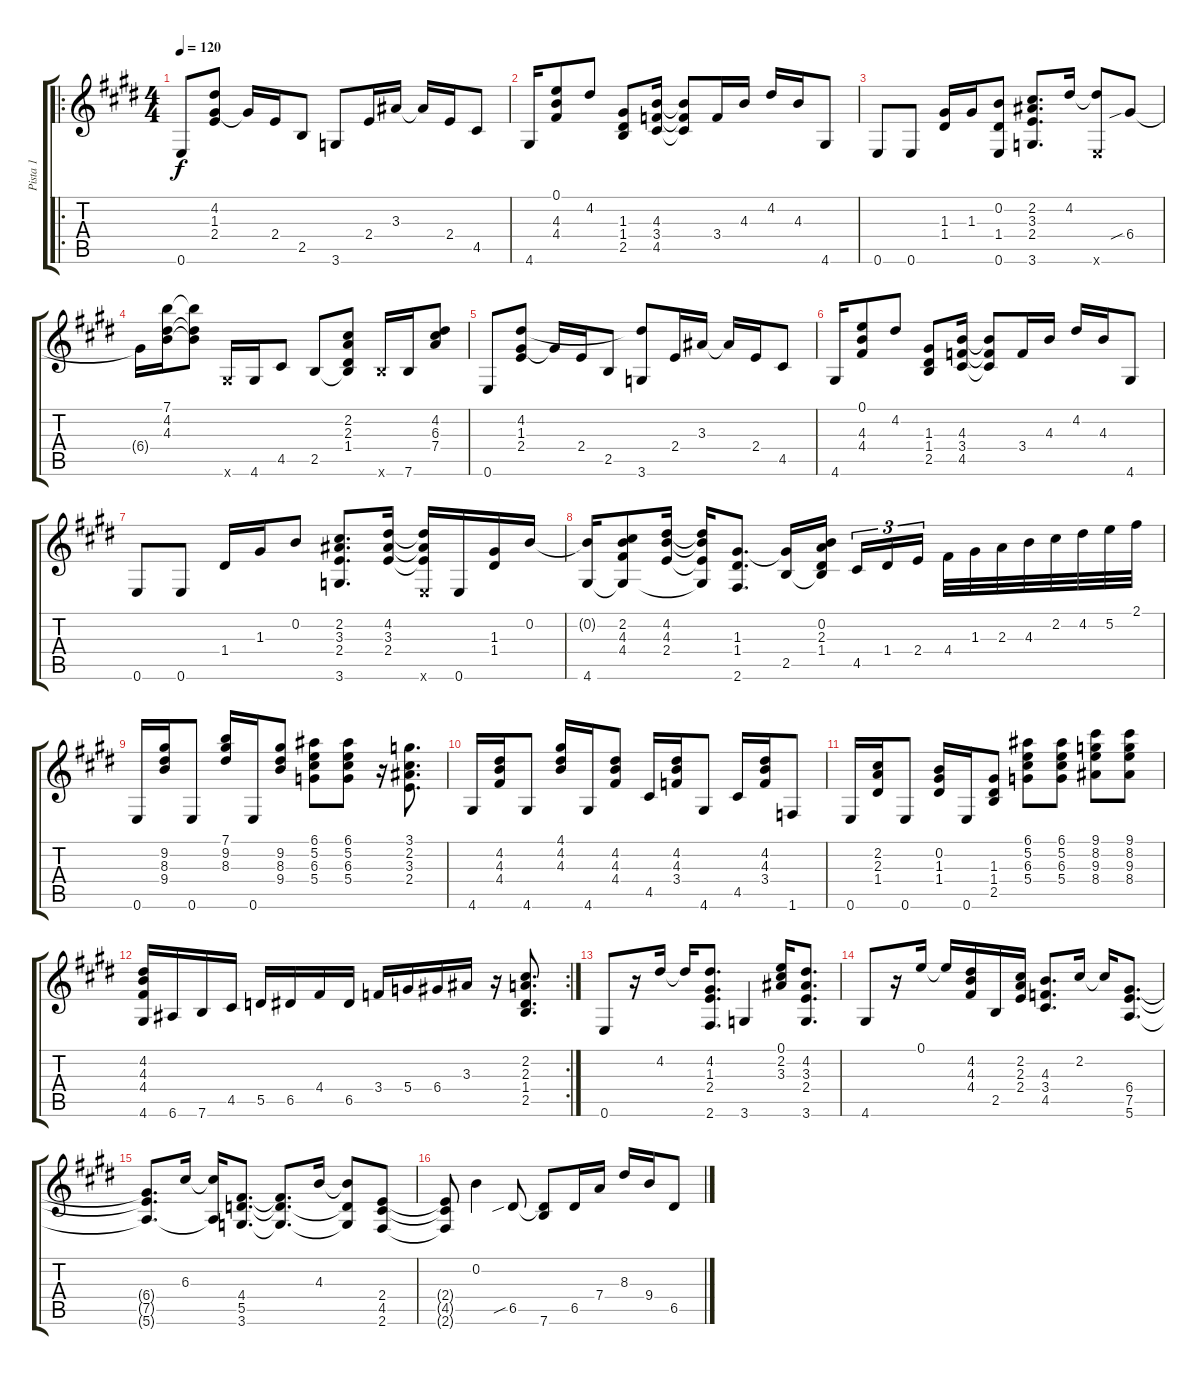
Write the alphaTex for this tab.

\track ("Pista 1" "Pista 1") {instrument acousticguitarnylon}
\staff {score tabs}
\tuning (E4 B3 G3 D3 A2 E2) {hide}
\ro
\ts (4 4)
\tempo 120
\clef g2
\ks e
0.6.8{dy f} (4.2 1.3 2.4).8 1.3{t}.16 2.4.16 2.5.8 3.6.8 2.4.16 3.3.16 3.3{t}.16 2.4.16 4.5.8 |
4.6.16 (0.1 4.3 4.4).8 4.2.8 (1.3 1.4 2.5).8 (4.3 3.4 4.5).16 (4.3{t} 3.4{t} 4.5{t}).8 3.4.16 4.3.16 4.2.16 4.3.16 4.6.8 |
0.6.8 0.6.8 (1.3 1.4).16 1.3.16 (0.2 1.4 0.6).8 (2.2 3.3 2.4 3.6).8{d} 4.2.16 (4.2{t} 0.6{x}).8 6.4{sib}.8 |
6.4{t}.16 (7.1 4.2 4.3).16 (7.1{t} 4.2{t} 4.3{t}).8 4.6{x}.16 4.6.16 4.5.8 2.5.8 (2.2 2.3 1.4 2.5{t}).8 7.6{x}.16 7.6.16 (4.2 6.3 7.4).8 |
0.6.8 (4.2 1.3 2.4).8 1.3{t}.16 2.4.16 2.5.8 (4.2{t} 3.6).8 2.4.16 3.3.16 3.3{t}.16 2.4.16 4.5.8 |
4.6.16 (0.1 4.3 4.4).8 4.2.8 (1.3 1.4 2.5).8 (4.3 3.4 4.5).16 (4.3{t} 3.4{t} 4.5{t}).8 3.4.16 4.3.16 4.2.16 4.3.16 4.6.8 |
0.6.8 0.6.8 1.4.16 1.3.16 0.2.8 (2.2 3.3 2.4 3.6).8{d} (4.2 3.3 2.4).16 (4.2{t} 3.3{t} 2.4{t} 0.6{x}).16 0.6.16 (1.3 1.4).16 0.2.16 |
(0.2{t} 4.6).16 (2.2 4.3 4.4 4.6{t}).8 (4.2 4.3 2.4).16 (4.2{t} 4.3{t} 2.4{t} 4.6{t}).16 (1.3 1.4 2.6).8{d} (1.3{t} 2.5).16 (0.2 2.3 1.4 2.5{t}).16{beam splitsecondary} 4.5.16{tu (3 2)} 1.4.16{tu (3 2)} 2.4.16{tu (3 2)} 4.4.32 1.3.32 2.3.32 4.3.32 2.2.32 4.2.32 5.2.32 2.1.32 |
0.6.16 (9.2 8.3 9.4).16 0.6.8 (7.1 9.2 8.3).16 0.6.16 (9.2 8.3 9.4).8 (6.1 5.2 6.3 5.4).8 (6.1 5.2 6.3 5.4).8 r.16 (3.1 2.2 3.3 2.4).8{d} |
4.6.16 (4.2 4.3 4.4).16 4.6.8 (4.1 4.2 4.3).16 4.6.16 (4.2 4.3 4.4).8 4.5.16 (4.2 4.3 3.4).16 4.6.8 4.5.16 (4.2 4.3 3.4).16 1.6.8 |
0.6.16 (2.2 2.3 1.4).16 0.6.8 (0.2 1.3 1.4).16 0.6.16 (1.3 1.4 2.5).8 (6.1 5.2 6.3 5.4).8 (6.1 5.2 6.3 5.4).8 (9.1 8.2 9.3 8.4).8 (9.1 8.2 9.3 8.4).8 |
\rc 2
(4.2 4.3 4.4 4.6).16 6.6.16 7.6.16 4.5.16 5.5.16 6.5.16 4.4.16 6.5.16 3.4.16 5.4.16 6.4.16 3.3.16 r.16 (2.2 2.3 1.4 2.5).8{d} |
0.6.8 r.16 4.2.16 4.2{t}.16 (4.2 1.3 2.4 2.6).8{d} 3.6.4 (0.1 2.2 3.3).16 (4.2 3.3 2.4 3.6).8{d} |
4.6.8 r.16 0.1.16 0.1{t}.16 (4.2 4.3 4.4).16 2.5.16 (2.2 2.3 2.4).16 (4.3 3.4 4.5).8{d} 2.2.16 2.2{t}.16 (6.4 7.5 5.6).8{d} |
(6.4{t} 7.5{t} 5.6{t}).8{d} 6.3.16 (6.3{t} 5.6{t}).16 (4.4 5.5 3.6).8{d} (4.4{t} 5.5{t} 3.6{t}).8{d} 4.3.16 (4.3{t} 5.5{t} 3.6{t}).8 (2.4 4.5 2.6).8 |
(2.4{t} 4.5{t} 2.6{t}).8 0.2.4 6.5{sib}.8 (6.5{t} 7.6).8 6.5.16 7.4.16 8.3.16 9.4.16 6.5.8
